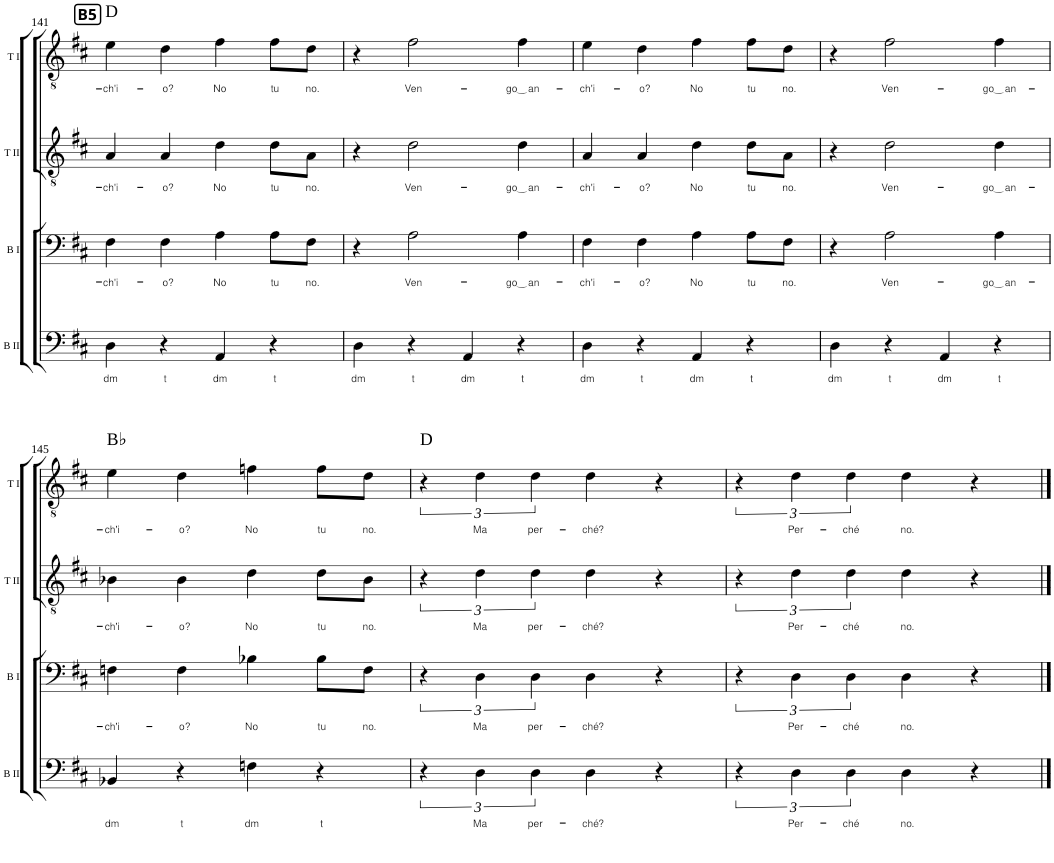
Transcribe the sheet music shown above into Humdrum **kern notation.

**kern	**text	**kern	**text	**kern	**text	**kern	**text	**harte
*part4	*part4	*part3	*part3	*part2	*part2	*part1	*part1	*part1
*staff4	*staff4	*staff3	*staff3	*staff2	*staff2	*staff1	*staff1	*
*I"Bas II	*	*I"Bass I	*	*I"Tenor II	*	*I"Tenor I	*	*
*I'B II	*	*I'B I	*	*I'T II	*	*I'T I	*	*
!!LO:PB:g=z
*clefF4	*	*clefF4	*	*clefGv2	*	*clefGv2	*	*
*k[f#c#]	*	*k[f#c#]	*	*k[f#c#]	*	*k[f#c#]	*	*
*M4/4	*	*M4/4	*	*M4/4	*	*M4/4	*	*
!!LO:REH:place=s1:a:B:cj:fs=10.5:t=B5
=141	=141	=141	=141	=141	=141	=141	=141	=141
!	!LO:LY:b	!	!LO:LY:b	!	!LO:LY:b	!	!LO:LY:b	!
4D\	dm	4F#\	-ch'i-	4A/	-ch'i-	4e\	-ch'i-	D:maj
!	!LO:LY:b	!	!LO:LY:b	!	!LO:LY:b	!	!LO:LY:b	!
4r	t	4F#\	-o?	4A/	-o?	4d\	-o?	.
!	!LO:LY:b	!	!LO:LY:b	!	!LO:LY:b	!	!LO:LY:b	!
4AA/	dm	4A\	No	4d\	No	4f#\	No	.
!	!LO:LY:b	!	!LO:LY:b	!	!LO:LY:b	!	!LO:LY:b	!
4r	t	8A\L	tu	8d\L	tu	8f#\L	tu	.
!	!	!	!LO:LY:b	!	!LO:LY:b	!	!LO:LY:b	!
.	.	8F#\J	no.	8A\J	no.	8d\J	no.	.
=142	=142	=142	=142	=142	=142	=142	=142	=142
!	!LO:LY:b	!	!	!	!	!	!	!
4D\	dm	4r	.	4r	.	4r	.	.
!	!LO:LY:b	!	!LO:LY:b	!	!LO:LY:b	!	!LO:LY:b	!
4r	t	2A\	Ven-	2d\	Ven-	2f#\	Ven-	.
!	!LO:LY:b	!	!	!	!	!	!	!
4AA/	dm	.	.	.	.	.	.	.
!	!LO:LY:b	!	!LO:LY:b	!	!LO:LY:b	!	!LO:LY:b	!
4r	t	4A\	go an	4d\	go an	4f#\	go an	.
=143	=143	=143	=143	=143	=143	=143	=143	=143
!	!LO:LY:b	!	!LO:LY:b	!	!LO:LY:b	!	!LO:LY:b	!
4D\	dm	4F#\	-ch'i-	4A/	-ch'i-	4e\	-ch'i-	.
!	!LO:LY:b	!	!LO:LY:b	!	!LO:LY:b	!	!LO:LY:b	!
4r	t	4F#\	-o?	4A/	-o?	4d\	-o?	.
!	!LO:LY:b	!	!LO:LY:b	!	!LO:LY:b	!	!LO:LY:b	!
4AA/	dm	4A\	No	4d\	No	4f#\	No	.
!	!LO:LY:b	!	!LO:LY:b	!	!LO:LY:b	!	!LO:LY:b	!
4r	t	8A\L	tu	8d\L	tu	8f#\L	tu	.
!	!	!	!LO:LY:b	!	!LO:LY:b	!	!LO:LY:b	!
.	.	8F#\J	no.	8A\J	no.	8d\J	no.	.
=144	=144	=144	=144	=144	=144	=144	=144	=144
!	!LO:LY:b	!	!	!	!	!	!	!
4D\	dm	4r	.	4r	.	4r	.	.
!	!LO:LY:b	!	!LO:LY:b	!	!LO:LY:b	!	!LO:LY:b	!
4r	t	2A\	Ven-	2d\	Ven-	2f#\	Ven-	.
!	!LO:LY:b	!	!	!	!	!	!	!
4AA/	dm	.	.	.	.	.	.	.
!	!LO:LY:b	!	!LO:LY:b	!	!LO:LY:b	!	!LO:LY:b	!
4r	t	4A\	go an	4d\	go an	4f#\	go an	.
!!LO:LB:g=z
=145	=145	=145	=145	=145	=145	=145	=145	=145
!	!LO:LY:b	!	!LO:LY:b	!	!LO:LY:b	!	!LO:LY:b	!
4BB-X/	dm	4Fn\	-ch'i-	4B-X\	-ch'i-	4e\	-ch'i-	Bb:maj
!	!LO:LY:b	!	!LO:LY:b	!	!LO:LY:b	!	!LO:LY:b	!
4r	t	4F\	-o?	4B-\	-o?	4d\	-o?	.
!	!LO:LY:b	!	!LO:LY:b	!	!LO:LY:b	!	!LO:LY:b	!
4Fn\	dm	4B-X\	No	4d\	No	4fn\	No	.
!	!LO:LY:b	!	!LO:LY:b	!	!LO:LY:b	!	!LO:LY:b	!
4r	t	8B-\L	tu	8d\L	tu	8f\L	tu	.
!	!	!	!LO:LY:b	!	!LO:LY:b	!	!LO:LY:b	!
.	.	8F\J	no.	8B-\J	no.	8d\J	no.	.
=146	=146	=146	=146	=146	=146	=146	=146	=146
6r	.	6r	.	6r	.	6r	.	D:maj
!	!LO:LY:b	!	!LO:LY:b	!	!LO:LY:b	!	!LO:LY:b	!
6D\	Ma	6D\	Ma	6d\	Ma	6d\	Ma	.
!	!LO:LY:b	!	!LO:LY:b	!	!LO:LY:b	!	!LO:LY:b	!
6D\	per-	6D\	per-	6d\	per-	6d\	per-	.
!	!LO:LY:b	!	!LO:LY:b	!	!LO:LY:b	!	!LO:LY:b	!
4D\	-ché?	4D\	-ché?	4d\	-ché?	4d\	-ché?	.
4r	.	4r	.	4r	.	4r	.	.
=147	=147	=147	=147	=147	=147	=147	=147	=147
6r	.	6r	.	6r	.	6r	.	.
!	!LO:LY:b	!	!LO:LY:b	!	!LO:LY:b	!	!LO:LY:b	!
6D\	Per-	6D\	Per-	6d\	Per-	6d\	Per-	.
!	!LO:LY:b	!	!LO:LY:b	!	!LO:LY:b	!	!LO:LY:b	!
6D\	-ché	6D\	-ché	6d\	-ché	6d\	-ché	.
!	!LO:LY:b	!	!LO:LY:b	!	!LO:LY:b	!	!LO:LY:b	!
4D\	no.	4D\	no.	4d\	no.	4d\	no.	.
4r	.	4r	.	4r	.	4r	.	.
==	==	==	==	==	==	==	==	==
*-	*-	*-	*-	*-	*-	*-	*-	*-
